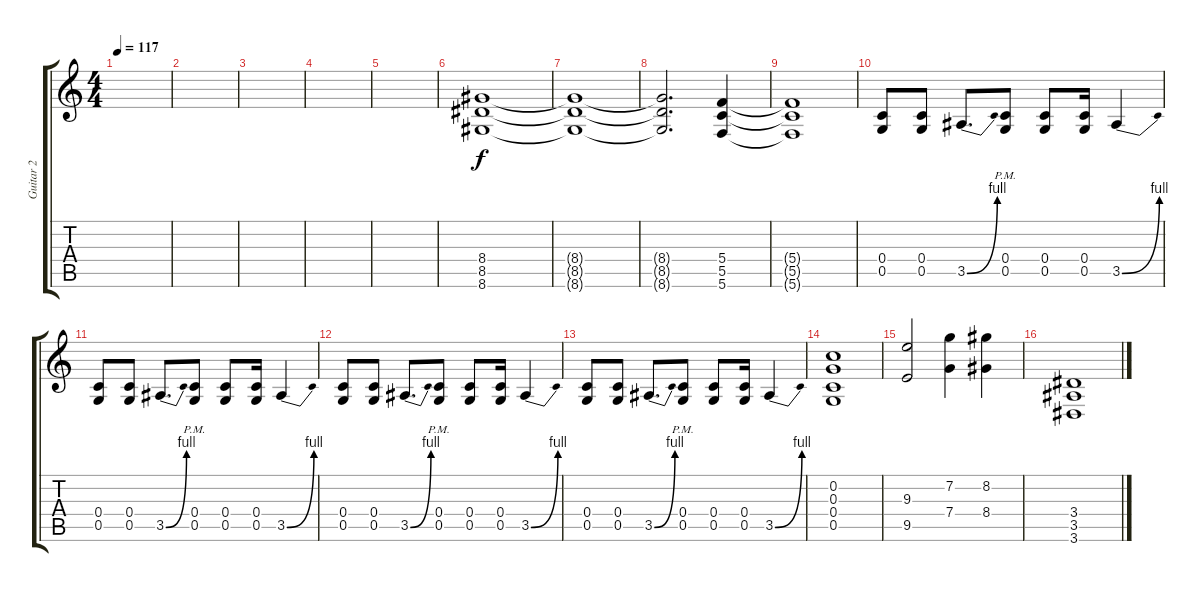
\track ("Guitar 2" "Guitar 2") {instrument overdrivenguitar}
\staff {score tabs}
\tuning (E4 C4 G3 C3 G2 C2) {hide}
\ts (4 4)
\tempo 117
\clef g2
\ks c
|
|
|
|
|
(8.4 8.5 8.6).1{volume 13} |
(8.4{t} 8.5{t} 8.6{t}).1 |
(8.4{t} 8.5{t} 8.6{t}).2{d} (5.4 5.5 5.6).4 |
(5.4{t} 5.5{t} 5.6{t}).1 |
(0.4 0.5).8 (0.4 0.5).8 3.5{be (bend 0 0 60 4)}.8{d} (0.4{pm} 0.5{pm}).8 (0.4 0.5).8 (0.4 0.5).16 3.5{be (bend 0 0 60 4)}.4 |
(0.4 0.5).8 (0.4 0.5).8 3.5{be (bend 0 0 60 4)}.8{d} (0.4{pm} 0.5{pm}).8 (0.4 0.5).8 (0.4 0.5).16 3.5{be (bend 0 0 60 4)}.4 |
(0.4 0.5).8 (0.4 0.5).8 3.5{be (bend 0 0 60 4)}.8{d} (0.4{pm} 0.5{pm}).8 (0.4 0.5).8 (0.4 0.5).16 3.5{be (bend 0 0 60 4)}.4 |
(0.4 0.5).8 (0.4 0.5).8 3.5{be (bend 0 0 60 4)}.8{d} (0.4{pm} 0.5{pm}).8 (0.4 0.5).8 (0.4 0.5).16 3.5{be (bend 0 0 60 4)}.4 |
(0.2 0.3 0.4 0.5).1 |
(9.3 9.5).2 (7.2 7.4).4 (8.2 8.4).4 |
(3.4 3.5 3.6).1
